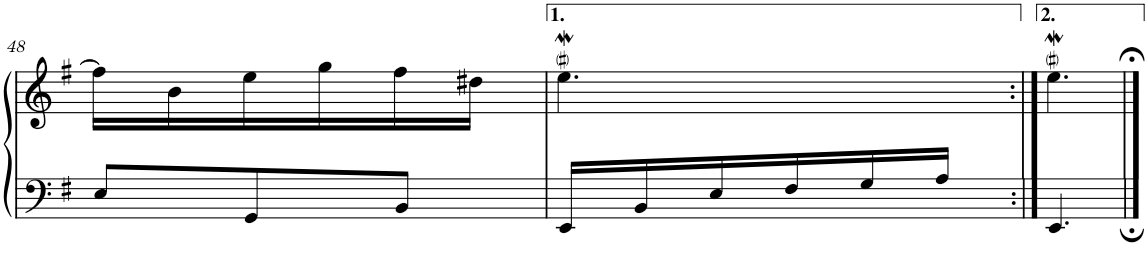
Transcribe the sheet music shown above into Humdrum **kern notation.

**kern	**kern
*part1	*part1
*staff2	*staff1
*I"Harpsichord	*
*I'Hch.	*
!!LO:PB:g=z
*clefF4	*clefG2
*k[f#]	*k[f#]
*M3/8	*M3/8
=48	=48
8E/L	16ff#\LL]
.	16b\
8GG/	16ee\
.	16gg\
8BB/J	16ff#\
.	16dd#X\JJ
=49	=49
*	*^
16EE/LL	4.eeW\	4.dd#i
16BB/	.	.
16E/	.	.
16F#/	.	.
16G/	.	.
16A/JJ	.	.
=50:|!	=50:|!	=50:|!
4.EE/	4.eeW\	4.dd#i
*	*v	*v
==	==
*-	*-
